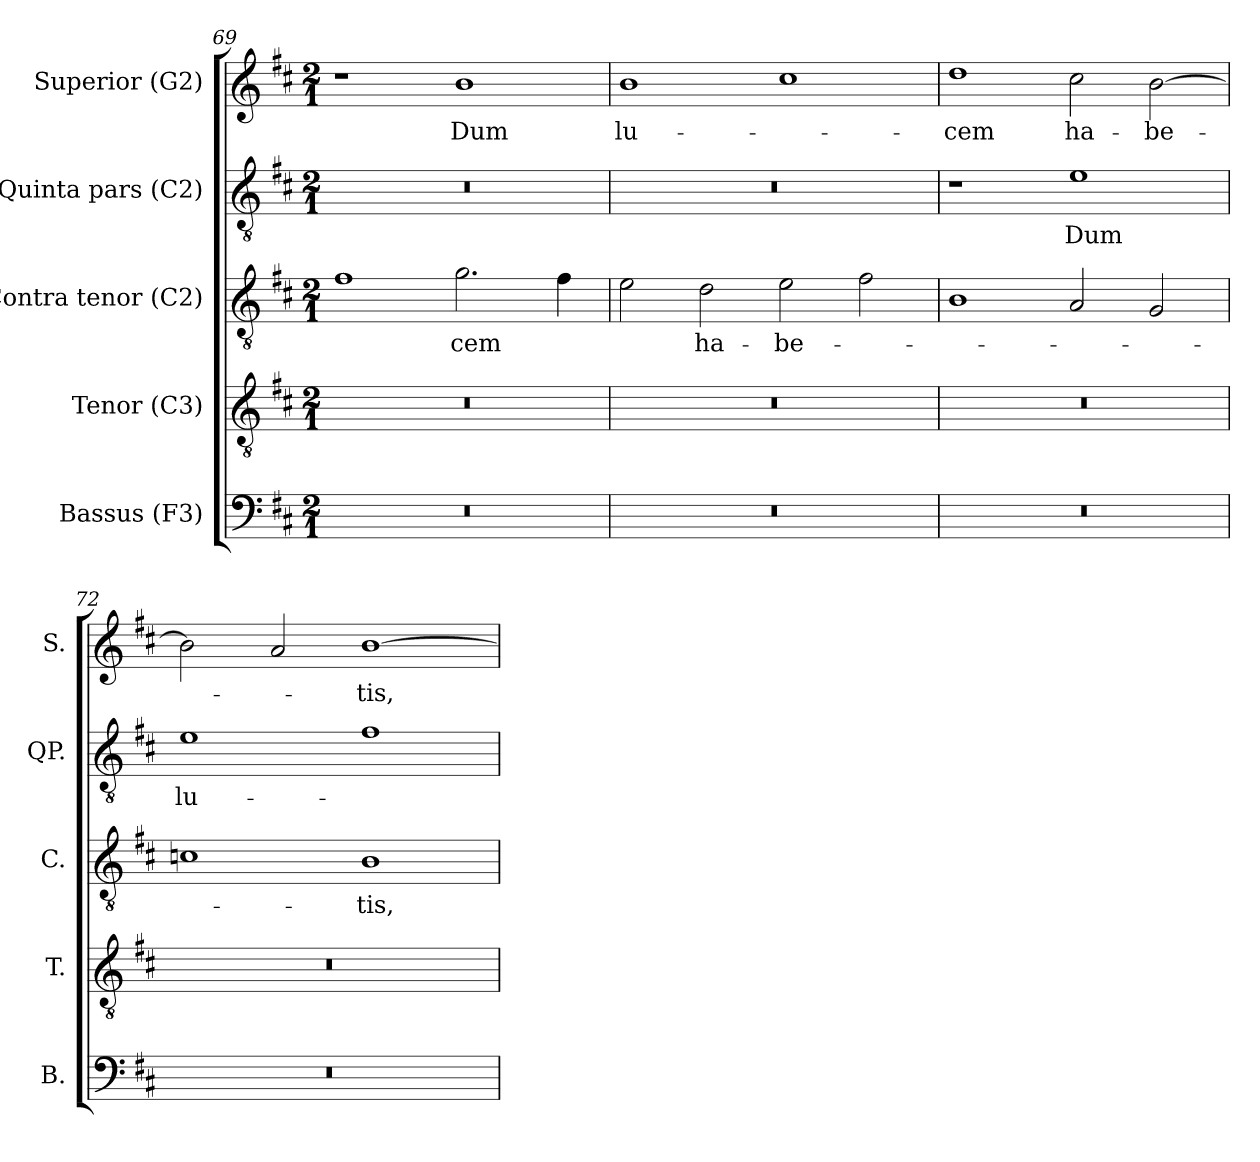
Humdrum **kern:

**kern	**kern	**kern	**text	**kern	**text	**kern	**text
*part5	*part4	*part3	*part3	*part2	*part2	*part1	*part1
*staff5	*staff4	*staff3	*staff3	*staff2	*staff2	*staff1	*staff1
*I"Bassus (F3)	*I"Tenor (C3)	*I"Contra tenor (C2)	*	*I"Quinta pars (C2)	*	*I"Superior (G2)	*
*I'B.	*I'T.	*I'C.	*	*I'QP.	*	*I'S.	*
*clefF4	*clefGv2	*clefGv2	*	*clefGv2	*	*clefG2	*
*	*ITrd7c12	*ITrd7c12	*	*ITrd7c12	*	*	*
*k[f#c#]	*k[f#c#]	*k[f#c#]	*	*k[f#c#]	*	*k[f#c#]	*
*D:	*D:	*D:	*	*D:	*	*D:	*
*M2/1	*M2/1	*M2/1	*	*M2/1	*	*M2/1	*
=69	=69	=69	=69	=69	=69	=69	=69
!LO:N:vis=1	!LO:N:vis=1	!	!	!LO:N:vis=1	!	!	!
0r	0r	1F#i	.	0r	.	1r	.
!	!	!	!LO:LY:b:color=#000000	!	!	!	!
!	!	!	!	!	!	!	!LO:LY:b:color=#000000
.	.	2.Gi\	-cem	.	.	1bi	Dum
.	.	4F#i\	.	.	.	.	.
=70	=70	=70	=70	=70	=70	=70	=70
!LO:N:vis=1	!LO:N:vis=1	!	!	!LO:N:vis=1	!	!	!
!	!	!	!	!	!	!	!LO:LY:b:color=#000000
0r	0r	2Ei\	.	0r	.	1bi	lu-
!	!	!	!LO:LY:b:color=#000000	!	!	!	!
.	.	2Di\	ha-	.	.	.	.
!	!	!	!LO:LY:b:color=#000000	!	!	!	!
.	.	2Ei\	-be-	.	.	1cc#i	.
.	.	2F#i\	.	.	.	.	.
=71	=71	=71	=71	=71	=71	=71	=71
!LO:N:vis=1	!LO:N:vis=1	!	!	!	!	!	!
!	!	!	!	!	!	!	!LO:LY:b:color=#000000
0r	0r	1BBi	.	1r	.	1ddi	-cem
!	!	!	!	!	!LO:LY:b:color=#000000	!	!
!	!	!	!	!	!	!	!LO:LY:b:color=#000000
.	.	2AAi/	.	1Ei	Dum	2cc#i\	ha-
!	!	!	!	!	!	!	!LO:LY:b:color=#000000
.	.	2GGi/	.	.	.	[2bi\	-be-
=72	=72	=72	=72	=72	=72	=72	=72
!LO:N:vis=1	!LO:N:vis=1	!	!	!	!	!	!
!	!	!	!	!	!LO:LY:b:color=#000000	!	!
0r	0r	1Ci	.	1Ei	lu-	2bi\]	.
.	.	.	.	.	.	2ai/	.
!	!	!	!LO:LY:b:color=#000000	!	!	!	!
!	!	!	!	!	!	!	!LO:LY:b:color=#000000
.	.	1BBi	-tis,	1F#i	.	[1bi	-tis,
=	=	=	=	=	=	=	=
*-	*-	*-	*-	*-	*-	*-	*-
